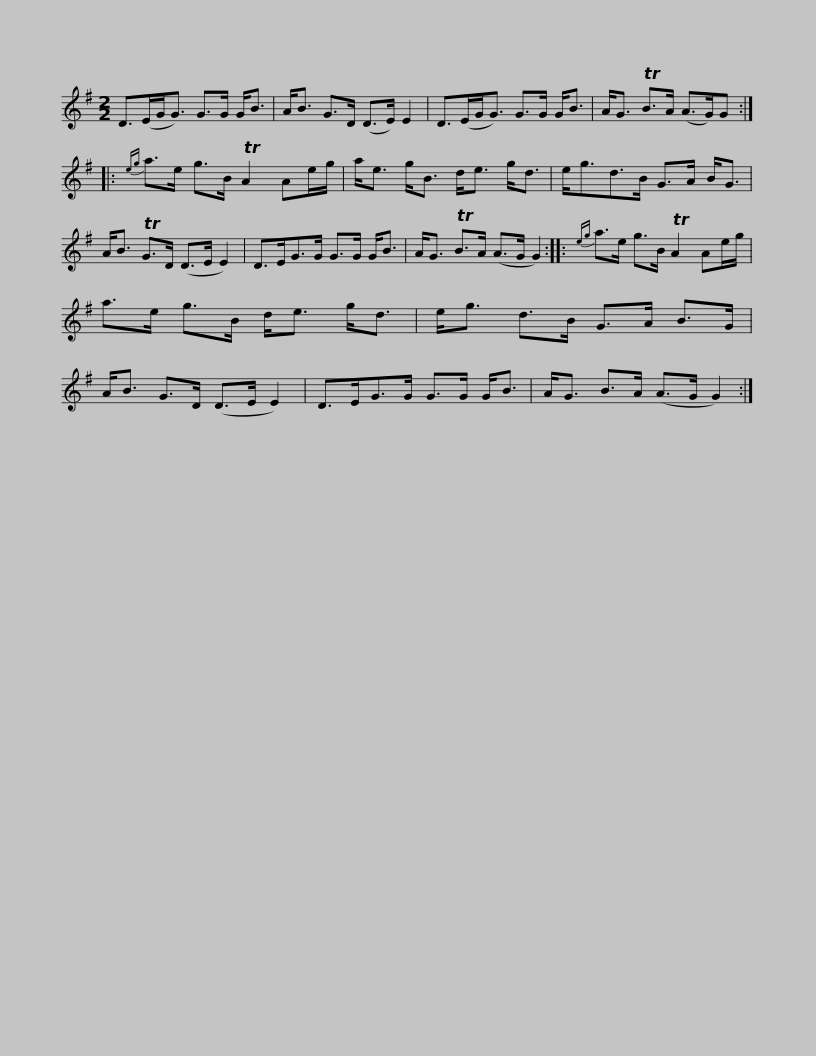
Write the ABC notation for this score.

X:1
L:1/8
M:2/2
I:linebreak $
K:G
V:1 treble
V:1
 D>(EG<G) G>G G<B | A<B G>D (D>E) E2 | D>(EG<G) G>G G<B | A<G TB>A (A>G)G ::${eg} a>e g>B TA2 Ae/g/ | %5
 a<e g<B d<e g<d | e<gd>B G>A B<G | A<B TG>D (D>E E2) |$ D>EG>G G>G G<B | A<G TB>A (A>G G2) :: %10
{eg} a>e g>B TA2 Ae/g/ | a>e g>B d<e g<d |$ e<g d>B G>A B>G | A<B G>D (D>E E2) | D>EG>G G>G G<B | %15
 A<G B>A (A>G G2) :| %16
